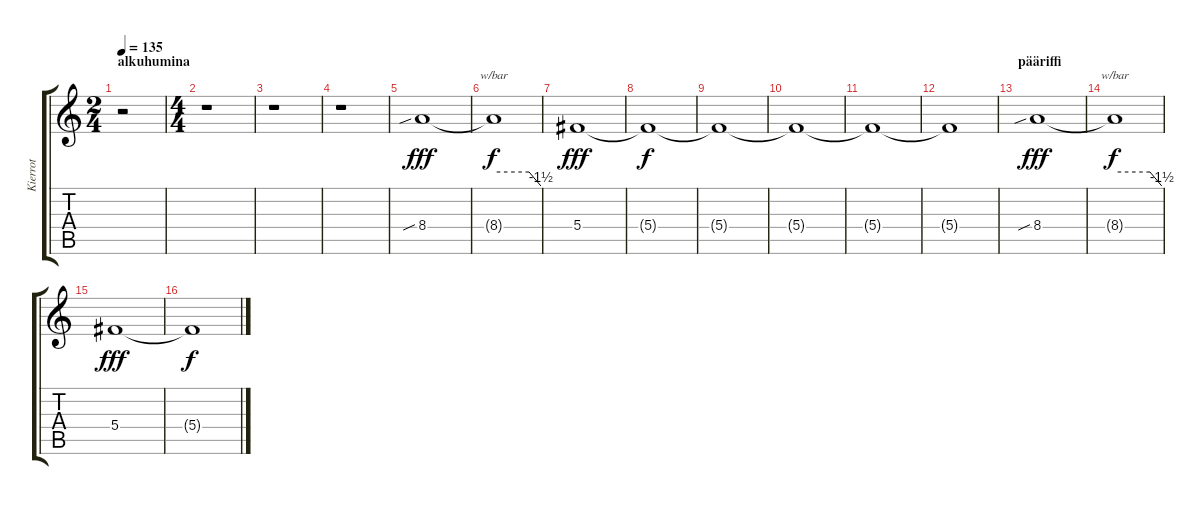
\track ("Kierrot" "Kierrot") {instrument guitarharmonics}
\staff {score tabs}
\tuning (Eb4 Bb3 Gb3 Db3 Ab2 Db2) {hide}
\ts (2 4)
\section ("" "alkuhumina")
\tempo 135
\clef g2
\ks c
r.2{dy fff instrument guitarharmonics} |
\ts (4 4)
r.1 |
r.1 |
r.1 |
8.4{sib}.1 |
8.4{t}.1{tbe (custom default 0 0 45 0 60 -6) dy f} |
5.4.1{dy fff} |
5.4{t}.1{dy f} |
5.4{t}.1 |
5.4{t}.1 |
5.4{t}.1 |
5.4{t}.1 |
\section ("" "pääriffi")
8.4{sib}.1{dy fff} |
8.4{t}.1{tbe (custom default 0 0 45 0 60 -6) dy f} |
5.4.1{dy fff} |
5.4{t}.1{dy f}
